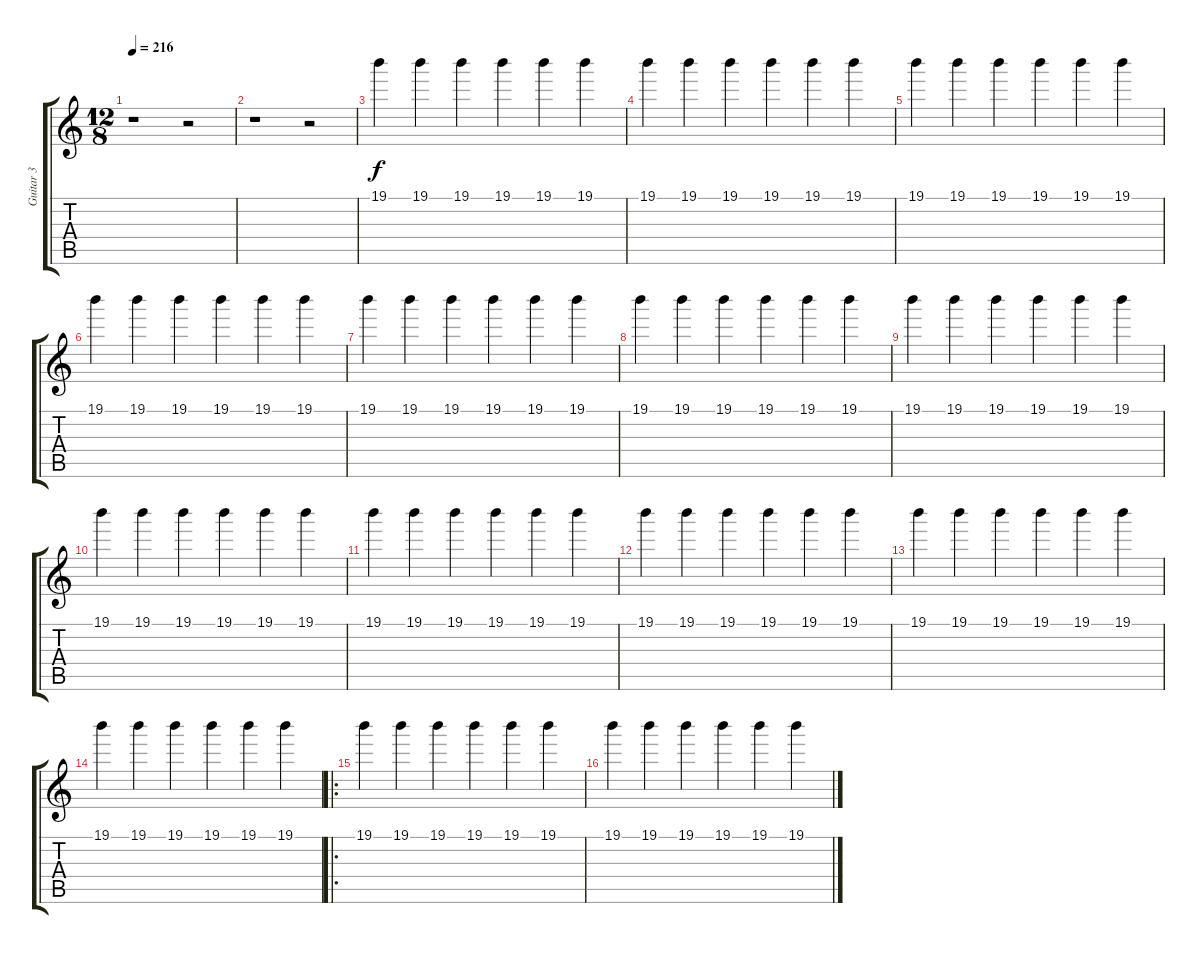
\track ("Guitar 3" "Guitar 3") {instrument overdrivenguitar}
\staff {score tabs}
\tuning (E4 B3 G3 D3 A2 E2) {hide}
\ts (12 8)
\tempo 216
\clef g2
\ks c
r.1{dy f} r.2 |
r.1 r.2 |
19.1.4 19.1.4 19.1.4 19.1.4 19.1.4 19.1.4 |
19.1.4 19.1.4 19.1.4 19.1.4 19.1.4 19.1.4 |
19.1.4 19.1.4 19.1.4 19.1.4 19.1.4 19.1.4 |
19.1.4 19.1.4 19.1.4 19.1.4 19.1.4 19.1.4 |
19.1.4 19.1.4 19.1.4 19.1.4 19.1.4 19.1.4 |
19.1.4 19.1.4 19.1.4 19.1.4 19.1.4 19.1.4 |
19.1.4 19.1.4 19.1.4 19.1.4 19.1.4 19.1.4 |
19.1.4 19.1.4 19.1.4 19.1.4 19.1.4 19.1.4 |
19.1.4 19.1.4 19.1.4 19.1.4 19.1.4 19.1.4 |
19.1.4 19.1.4 19.1.4 19.1.4 19.1.4 19.1.4 |
19.1.4 19.1.4 19.1.4 19.1.4 19.1.4 19.1.4 |
19.1.4 19.1.4 19.1.4 19.1.4 19.1.4 19.1.4 |
\ro
19.1.4 19.1.4 19.1.4 19.1.4 19.1.4 19.1.4 |
19.1.4 19.1.4 19.1.4 19.1.4 19.1.4 19.1.4
